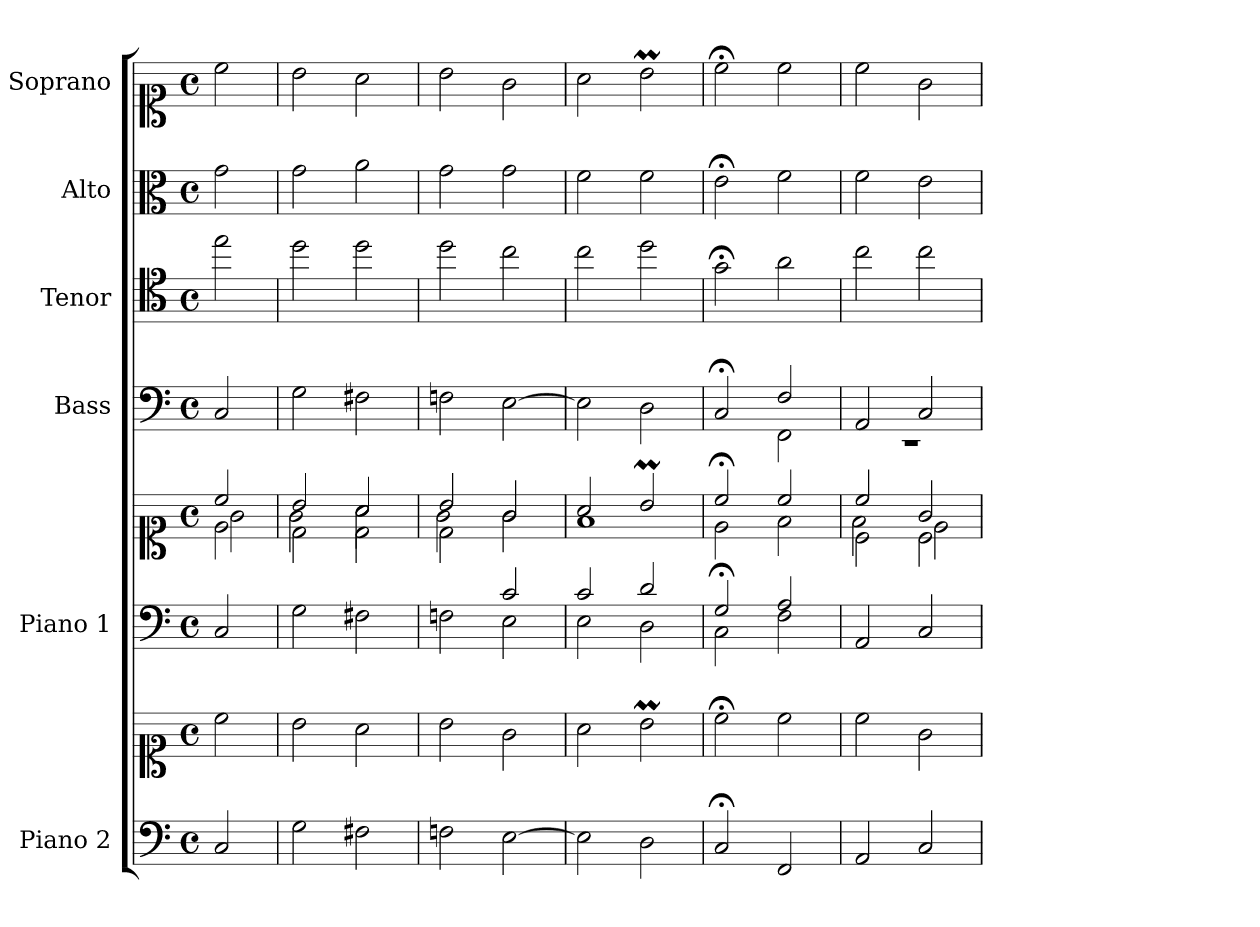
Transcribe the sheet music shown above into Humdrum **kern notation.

**kern	**kern	**kern	**kern	**kern	**kern	**kern	**kern
*part6	*part6	*part5	*part5	*part4	*part3	*part2	*part1
*staff8	*staff7	*staff6	*staff5	*staff4	*staff3	*staff2	*staff1
*I"Piano 2	*	*I"Piano 1	*	*I"Bass	*I"Tenor	*I"Alto	*I"Soprano
*I'Pno 2	*	*I'Pno 1	*	*I'B.	*I'T.	*I'A.	*I'S.
*clefF4	*clefC1	*clefF4	*clefC1	*clefF4	*clefC4	*clefC3	*clefC1
*	*	*	*	*	*ITrd7c12	*	*
*k[]	*k[]	*k[]	*k[]	*k[]	*k[]	*k[]	*k[]
*M4/4	*M4/4	*M4/4	*M4/4	*M4/4	*M4/4	*M4/4	*M4/4
*met(c)	*met(c)	*met(c)	*met(c)	*met(c)	*met(c)	*met(c)	*met(c)
=1	=1	=1	=1	=1	=1	=1	=1
*	*	*	*^	*	*	*	*
*	*	*	*	*^	*	*	*	*
2C/	2cc\	2C/	2cc/	2e\	2g\	2C/	2e\	2g\	2cc\
=2	=2	=2	=2	=2	=2	=2	=2	=2	=2
2G\	2b\	2G\	2b/	2d\	2g\	2G\	2d\	2g\	2b\
2F#X\	2a\	2F#X\	2a/	2d\	2a\	2F#X\	2d\	2a\	2a\
=3	=3	=3	=3	=3	=3	=3	=3	=3	=3
*	*	*^	*	*	*	*	*	*	*
2Fn\	2b\	2ryy	2Fn\	2b/	2d\	2g\	2Fn\	2d\	2g\	2b\
[>2E\	2g\	2c/	2E\	2g/	2ryy	2g\	[>2E\	2c\	2g\	2g\
*	*	*	*	*	*v	*v	*	*	*	*
=4	=4	=4	=4	=4	=4	=4	=4	=4	=4
2E\]	2a\	2c/	2E\	2a/	1f\	2E\]	2c\	2f\	2a\
2D\	2bm\	2d/	2D\	2bm/	.	2D\	2d\	2f\	2bm\
=5	=5	=5	=5	=5	=5	=5	=5	=5	=5
*	*	*	*	*	*	*^	*	*	*
2C;/	2cc;<\	2G;/	2C\	2cc;</	2e\	2C;</	2ryy	2G;<\	2e;<\	2cc;<\
2FF/	2cc\	2A/	2F\	2cc/	2f\	2F/	2FF\	2A\	2f\	2cc\
*	*	*v	*v	*	*	*	*	*	*	*
=6	=6	=6	=6	=6	=6	=6	=6	=6	=6
*	*	*	*	*^	*	*	*	*	*
2AA/	2cc\	2AA/	2cc/	2c\	2f\	2AA/	1r	2c\	2f\	2cc\
2C/	2g\	2C/	2g/	2c\	2e\	2C/	.	2c\	2e\	2g\
*	*	*	*v	*v	*v	*	*	*	*	*
*	*	*	*	*v	*v	*	*	*
=	=	=	=	=	=	=	=
*-	*-	*-	*-	*-	*-	*-	*-
